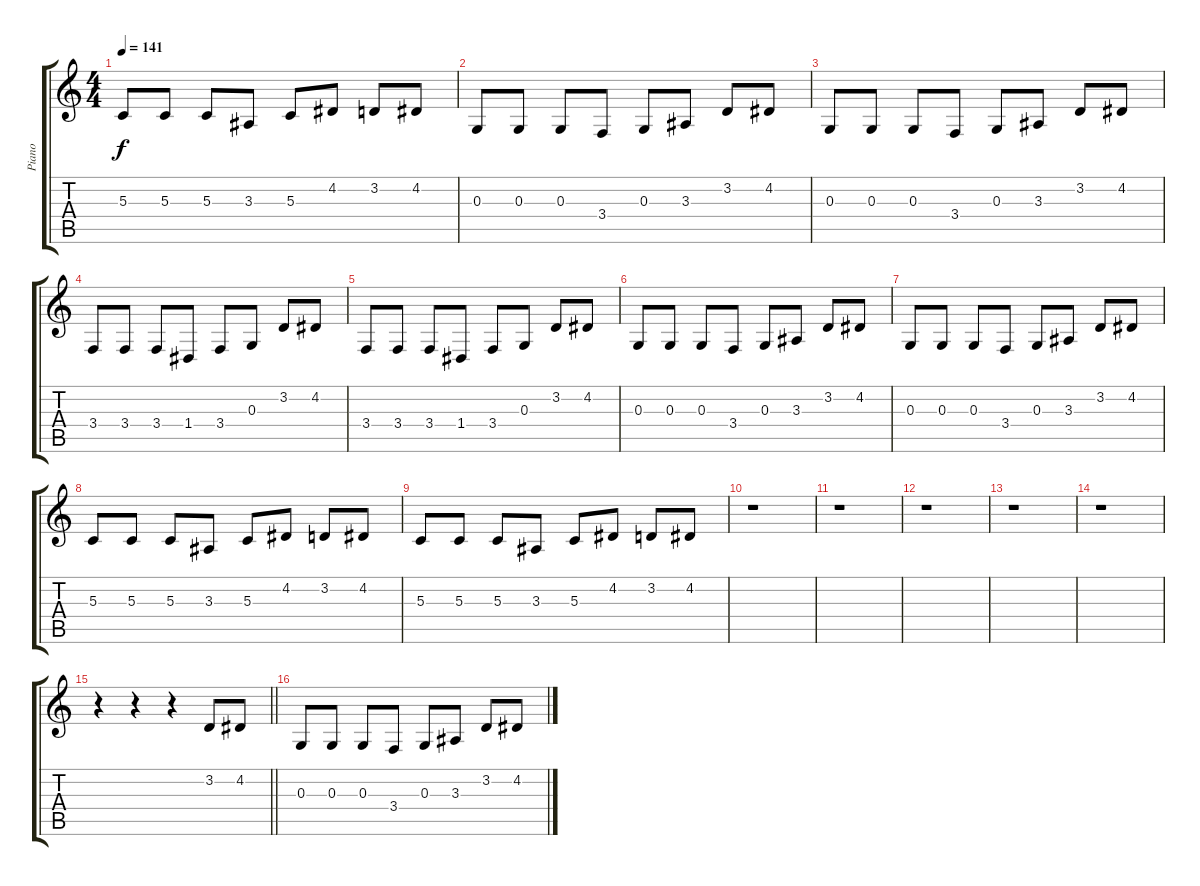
\track ("Piano" "Piano") {instrument electricgrandpiano bank 1}
\staff {score tabs}
\tuning (E4 B3 G3 D3 A2 E2) {hide}
\ts (4 4)
\tempo 141
\clef g2
\ks c
5.3.8{dy f} 5.3.8 5.3.8 3.3.8 5.3.8 4.2.8 3.2.8 4.2.8 |
0.3.8 0.3.8 0.3.8 3.4.8 0.3.8 3.3.8 3.2.8 4.2.8 |
0.3.8 0.3.8 0.3.8 3.4.8 0.3.8 3.3.8 3.2.8 4.2.8 |
3.4.8 3.4.8 3.4.8 1.4.8 3.4.8 0.3.8 3.2.8 4.2.8 |
3.4.8 3.4.8 3.4.8 1.4.8 3.4.8 0.3.8 3.2.8 4.2.8 |
0.3.8 0.3.8 0.3.8 3.4.8 0.3.8 3.3.8 3.2.8 4.2.8 |
0.3.8 0.3.8 0.3.8 3.4.8 0.3.8 3.3.8 3.2.8 4.2.8 |
5.3.8 5.3.8 5.3.8 3.3.8 5.3.8 4.2.8 3.2.8 4.2.8 |
5.3.8 5.3.8 5.3.8 3.3.8 5.3.8 4.2.8 3.2.8 4.2.8 |
r.1 |
r.1 |
r.1 |
r.1 |
r.1 |
\barLineRight lightlight
r.4 r.4 r.4 3.2.8 4.2.8 |
0.3.8 0.3.8 0.3.8 3.4.8 0.3.8 3.3.8 3.2.8 4.2.8
